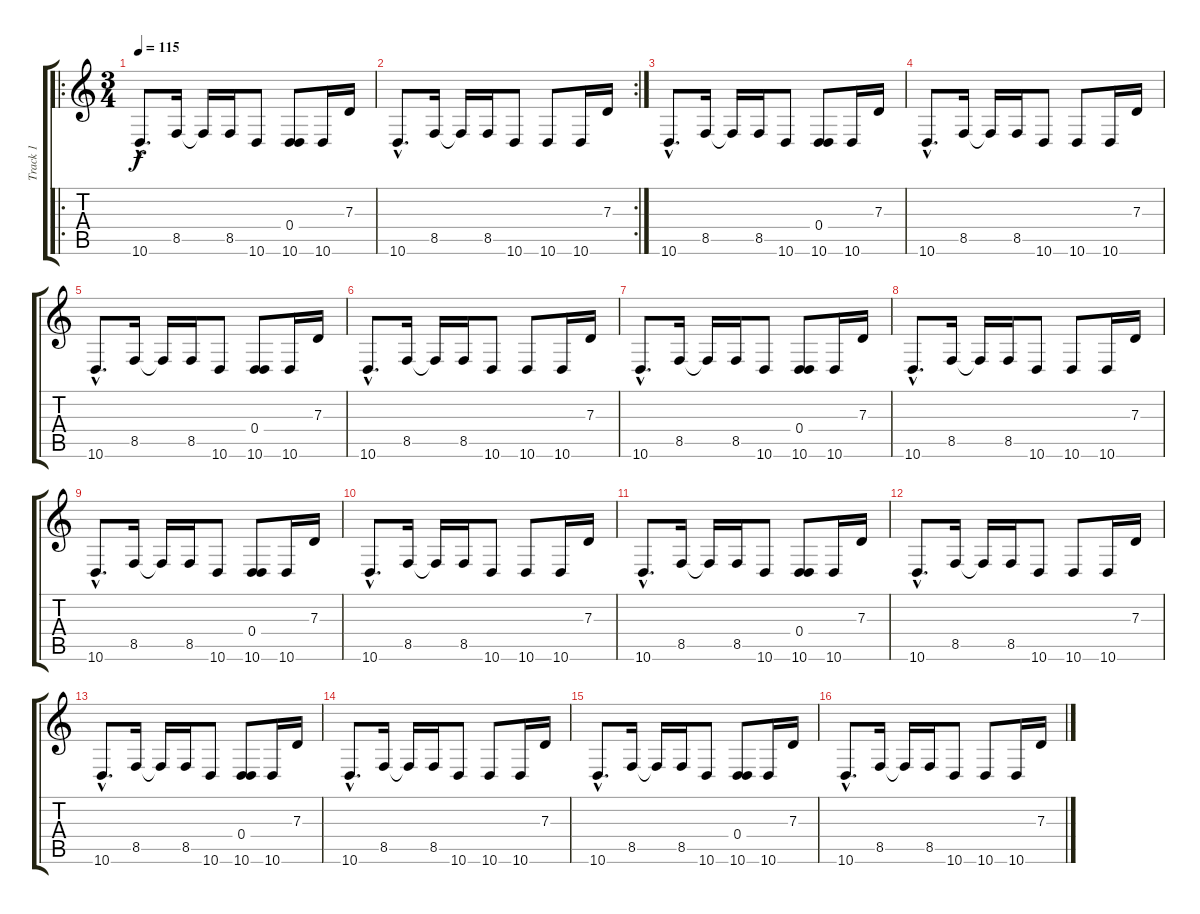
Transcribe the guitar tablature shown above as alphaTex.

\track ("Track 1" "Track 1") {instrument fx4atmosphere}
\staff {score tabs}
\tuning (E4 B3 G3 D3 A2 E2) {hide}
\ro
\ts (3 4)
\tempo 115
\clef g2
\ks c
10.6{hac}.8{d dy f instrument fx4atmosphere} 8.5.16 8.5{t}.16 8.5.16 10.6.8 (0.4 10.6).8 10.6.16 7.3.16 |
\rc 2
10.6{hac}.8{d} 8.5.16 8.5{t}.16 8.5.16 10.6.8 10.6.8 10.6.16 7.3.16 |
10.6{hac}.8{d} 8.5.16 8.5{t}.16 8.5.16 10.6.8 (0.4 10.6).8 10.6.16 7.3.16 |
10.6{hac}.8{d} 8.5.16 8.5{t}.16 8.5.16 10.6.8 10.6.8 10.6.16 7.3.16 |
10.6{hac}.8{d} 8.5.16 8.5{t}.16 8.5.16 10.6.8 (0.4 10.6).8 10.6.16 7.3.16 |
10.6{hac}.8{d} 8.5.16 8.5{t}.16 8.5.16 10.6.8 10.6.8 10.6.16 7.3.16 |
10.6{hac}.8{d} 8.5.16 8.5{t}.16 8.5.16 10.6.8 (0.4 10.6).8 10.6.16 7.3.16 |
10.6{hac}.8{d} 8.5.16 8.5{t}.16 8.5.16 10.6.8 10.6.8 10.6.16 7.3.16 |
10.6{hac}.8{d} 8.5.16 8.5{t}.16 8.5.16 10.6.8 (0.4 10.6).8 10.6.16 7.3.16 |
10.6{hac}.8{d} 8.5.16 8.5{t}.16 8.5.16 10.6.8 10.6.8 10.6.16 7.3.16 |
10.6{hac}.8{d} 8.5.16 8.5{t}.16 8.5.16 10.6.8 (0.4 10.6).8 10.6.16 7.3.16 |
10.6{hac}.8{d} 8.5.16 8.5{t}.16 8.5.16 10.6.8 10.6.8 10.6.16 7.3.16 |
10.6{hac}.8{d} 8.5.16 8.5{t}.16 8.5.16 10.6.8 (0.4 10.6).8 10.6.16 7.3.16 |
10.6{hac}.8{d} 8.5.16 8.5{t}.16 8.5.16 10.6.8 10.6.8 10.6.16 7.3.16 |
10.6{hac}.8{d} 8.5.16 8.5{t}.16 8.5.16 10.6.8 (0.4 10.6).8 10.6.16 7.3.16 |
10.6{hac}.8{d} 8.5.16 8.5{t}.16 8.5.16 10.6.8 10.6.8 10.6.16 7.3.16
